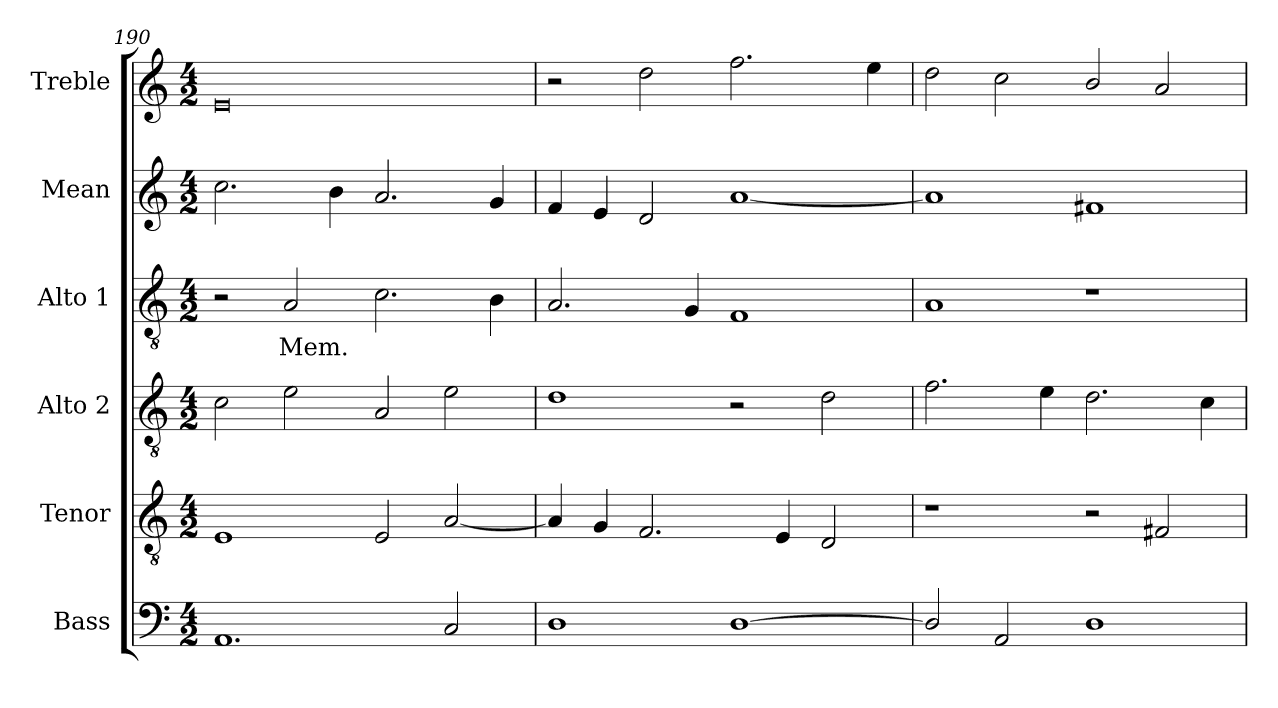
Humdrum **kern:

**kern	**kern	**kern	**kern	**text	**kern	**kern
*part6	*part5	*part4	*part3	*part3	*part2	*part1
*staff6	*staff5	*staff4	*staff3	*staff3	*staff2	*staff1
*I"Bass	*I"Tenor	*I"Alto 2	*I"Alto 1	*	*I"Mean	*I"Treble
*I'B.	*I'T.	*I'A2.	*I'A1	*	*I'M.	*I'Tr.
*clefF4	*clefGv2	*clefGv2	*clefGv2	*	*clefG2	*clefG2
*	*ITrd7c12	*ITrd7c12	*ITrd7c12	*	*	*
*k[]	*k[]	*k[]	*k[]	*	*k[]	*k[]
*C:	*C:	*C:	*C:	*	*C:	*C:
*M4/2	*M4/2	*M4/2	*M4/2	*	*M4/2	*M4/2
=190	=190	=190	=190	=190	=190	=190
1.AAi	1EEi	2Ci\	2r	.	2.cci\	0ei
!	!	!	!	!LO:LY:b:color=#000000	!	!
.	.	2Ei\	2AAi/	Mem.	.	.
.	.	.	.	.	4bi\	.
.	2EEi/	2AAi/	2.Ci\	.	2.ai/	.
2Ci/	[<2AAi/	2Ei\	.	.	.	.
.	.	.	4BBi\	.	4gi/	.
!!LO:LB:g=z
=191	=191	=191	=191	=191	=191	=191
1Di	4AAi/]	1Di	2.AAi/	.	4fi/	2r
.	4GGi/	.	.	.	4ei/	.
.	2.FFi/	.	.	.	2di/	2ddi\
.	.	.	4GGi/	.	.	.
[<1Di	.	2r	1FFi	.	[<1ai	2.ffi\
.	4EEi/	.	.	.	.	.
.	2DDi/	2Di\	.	.	.	.
.	.	.	.	.	.	4eei\
=192	=192	=192	=192	=192	=192	=192
2Di/]	1r	2.Fi\	1AAi	.	1ai]	2ddi\
2AAi/	.	.	.	.	.	2cci\
.	.	4Ei\	.	.	.	.
1Di	2r	2.Di\	1r	.	1f#Xi	2bi/
.	2FF#Xi/	.	.	.	.	2ai/
.	.	4Ci\	.	.	.	.
=	=	=	=	=	=	=
*-	*-	*-	*-	*-	*-	*-
